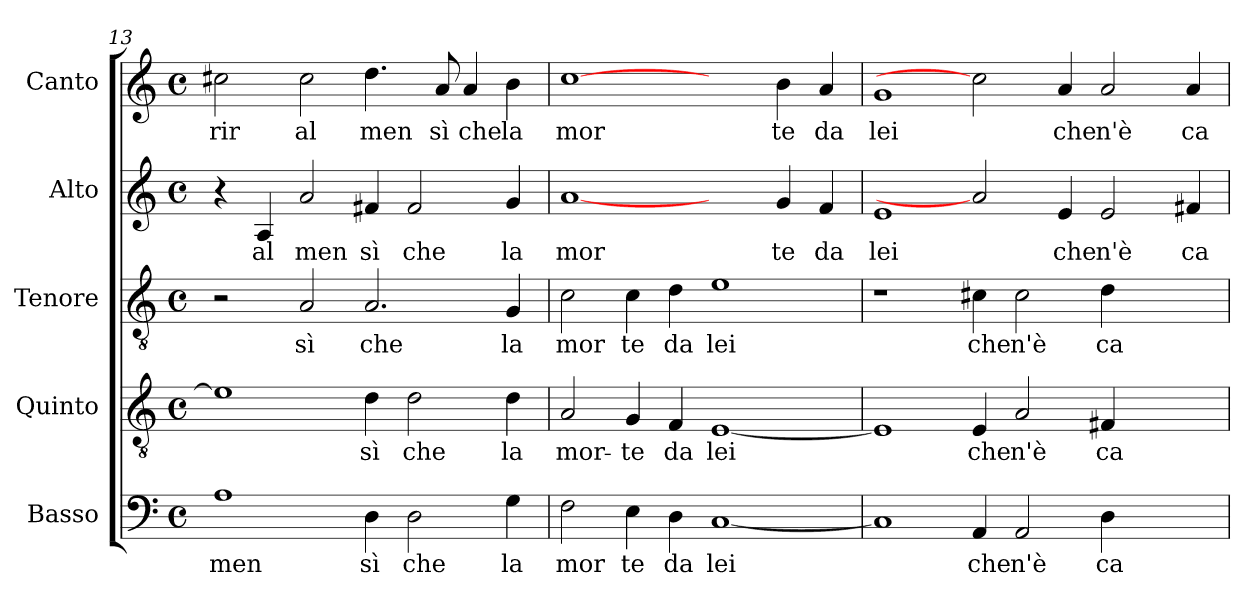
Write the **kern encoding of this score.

**kern	**text	**kern	**text	**kern	**text	**kern	**text	**kern	**text
*part5	*part5	*part4	*part4	*part3	*part3	*part2	*part2	*part1	*part1
*staff5	*staff5	*staff4	*staff4	*staff3	*staff3	*staff2	*staff2	*staff1	*staff1
*I"Basso	*	*I"Quinto	*	*I"Tenore	*	*I"Alto	*	*I"Canto	*
*clefF4	*	*clefGv2	*	*clefGv2	*	*clefG2	*	*clefG2	*
*M4/4	*	*M4/4	*	*M4/4	*	*M4/4	*	*M4/4	*
*met(c)	*	*met(c)	*	*met(c)	*	*met(c)	*	*met(c)	*
=13	=13	=13	=13	=13	=13	=13	=13	=13	=13
!	!LO:LY:b:cj	!	!	!	!	!	!	!	!LO:LY:b:cj
1A	men	1e]	.	2r	.	4r	.	2cc#X\	rir
!	!	!	!	!	!	!	!LO:LY:b:cj	!	!
.	.	.	.	.	.	4A/	al	.	.
!	!	!	!	!	!LO:LY:b:cj	!	!LO:LY:b:cj	!	!LO:LY:b:cj
.	.	.	.	2A/	sì	2a/	men	2cc#\	al
!	!LO:LY:b:cj	!	!LO:LY:b:cj	!	!LO:LY:b:cj	!	!LO:LY:b:cj	!	!LO:LY:b:cj
4D\	sì	4d\	sì	2.A/	che	4f#X/	sì	4.dd\	men
!	!LO:LY:b:cj	!	!LO:LY:b:cj	!	!	!	!LO:LY:b:cj	!	!
2D\	che	2d\	che	.	.	2f#/	che	.	.
!	!	!	!	!	!	!	!	!	!LO:LY:b:cj
.	.	.	.	.	.	.	.	8a/	sì
!	!	!	!	!	!	!	!	!	!LO:LY:b:cj
.	.	.	.	.	.	.	.	4a/	che
!	!LO:LY:b:cj	!	!LO:LY:b:cj	!	!LO:LY:b:cj	!	!LO:LY:b:cj	!	!LO:LY:b:cj
4G\	la	4d\	la	4G/	la	4g/	la	4b\	la
=14	=14	=14	=14	=14	=14	=14	=14	=14	=14
!	!LO:LY:b:cj	!	!LO:LY:b:cj	!	!LO:LY:b:cj	!	!LO:LY:b:cj	!	!LO:LY:b:cj
2F\	mor	2A/	mor-	2c\	mor	[1a	mor	[1cc	mor
!	!LO:LY:b:cj	!	!LO:LY:b:cj	!	!LO:LY:b:cj	!	!	!	!
4E\	te	4G/	-te	4c\	te	.	.	.	.
!	!LO:LY:b:cj	!	!LO:LY:b:cj	!	!LO:LY:b:cj	!	!	!	!
4D\	da	4F/	da	4d\	da	.	.	.	.
!	!LO:LY:b:cj	!	!LO:LY:b:cj	!	!LO:LY:b:cj	!	!	!	!
[>1C	lei	[>1E	lei	1e	lei	2ryy	.	2ryy	.
!	!	!	!	!	!	!	!LO:LY:b:cj	!	!LO:LY:b:cj
.	.	.	.	.	.	4g/	te	4b\	te
!	!	!	!	!	!	!	!LO:LY:b:cj	!	!LO:LY:b:cj
.	.	.	.	.	.	4f/	da	4a/	da
!!LO:PB:g=z
=15	=15	=15	=15	=15	=15	=15	=15	=15	=15
!	!	!	!	!	!	!	!LO:LY:b:cj	!	!LO:LY:b:cj
1C]	.	1E]	.	1r	.	1e	lei	1g	lei
!	!LO:LY:b:cj	!	!LO:LY:b:cj	!	!LO:LY:b:cj	!	!	!	!
4AA/	che	4E/	che	4c#X\	che	2a]	.	2cc]	.
!	!LO:LY:b:cj	!	!LO:LY:b:cj	!	!LO:LY:b:cj	!	!	!	!
2AA/	n'è	2A/	n'è	2c#\	n'è	.	.	.	.
!	!	!	!	!	!	!	!LO:LY:b:cj	!	!LO:LY:b:cj
.	.	.	.	.	.	4e/	che	4a/	che
!	!LO:LY:b:cj	!	!LO:LY:b:cj	!	!LO:LY:b:cj	!	!LO:LY:b:cj	!	!LO:LY:b:cj
4D\	ca	4F#X/	ca	4d\	ca	2e/	n'è	2a/	n'è
2ryy	.	2ryy	.	2ryy	.	.	.	.	.
!	!	!	!	!	!	!	!LO:LY:b:cj	!	!LO:LY:b:cj
.	.	.	.	.	.	4f#X/	ca	4a/	ca
=	=	=	=	=	=	=	=	=	=
*-	*-	*-	*-	*-	*-	*-	*-	*-	*-
